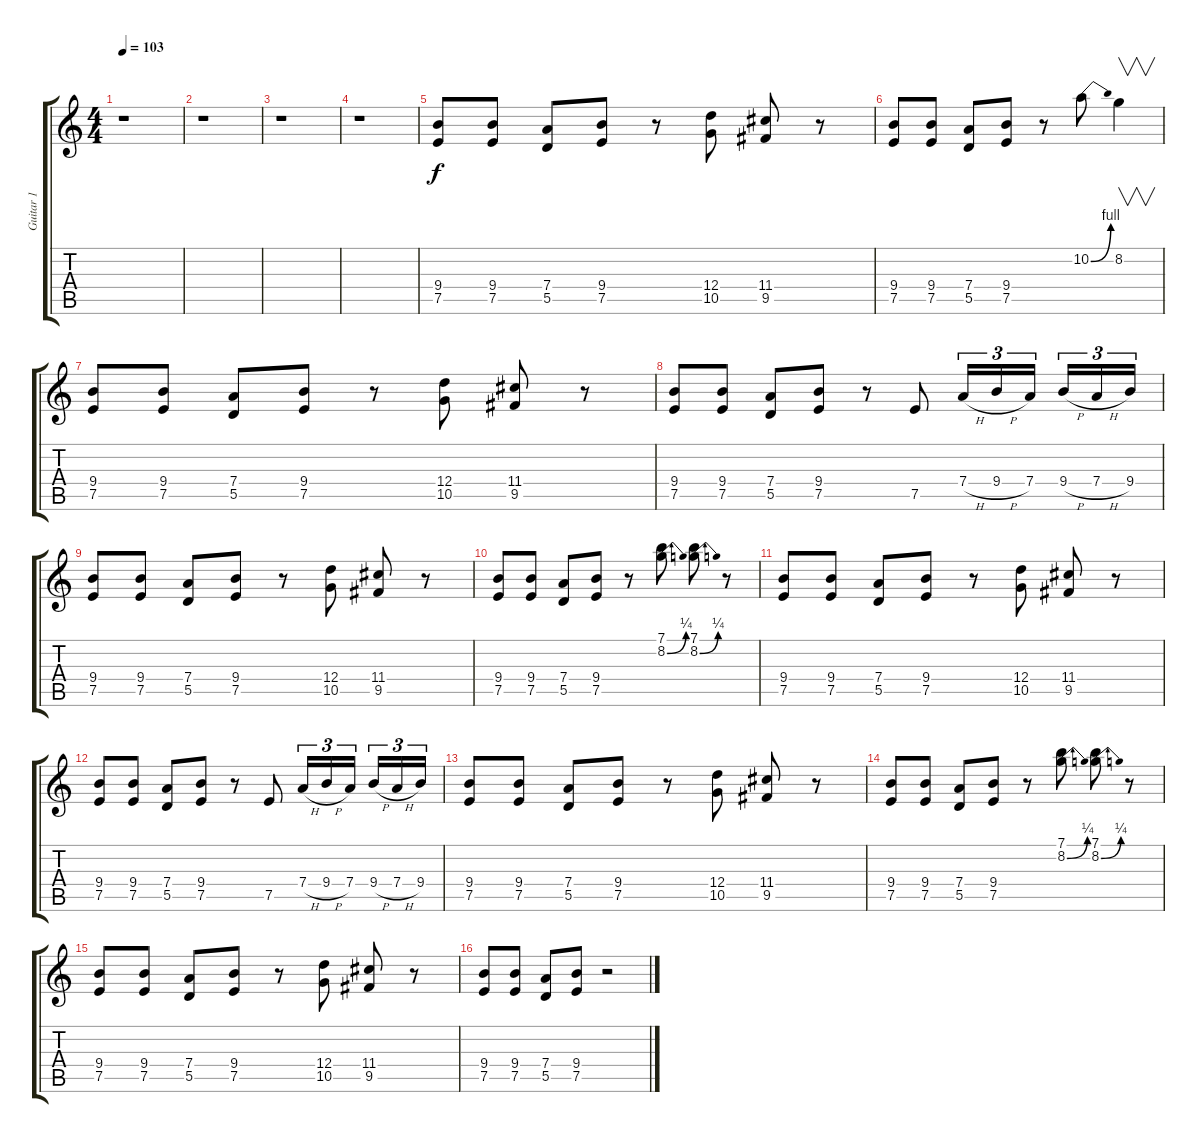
\track ("Guitar 1" "Guitar 1") {instrument distortionguitar}
\staff {score tabs}
\tuning (E4 B3 G3 D3 A2 E2) {hide}
\ts (4 4)
\tempo 103
\clef g2
\ks c
r.1{dy f instrument distortionguitar} |
r.1 |
r.1 |
r.1 |
(9.4 7.5).8 (9.4 7.5).8 (7.4 5.5).8 (9.4 7.5).8 r.8 (12.4 10.5).8 (11.4 9.5).8 r.8 |
(9.4 7.5).8 (9.4 7.5).8 (7.4 5.5).8 (9.4 7.5).8 r.8 10.2{be (bend 0 0 60 4)}.8 8.2.4{v} |
(9.4 7.5).8 (9.4 7.5).8 (7.4 5.5).8 (9.4 7.5).8 r.8 (12.4 10.5).8 (11.4 9.5).8 r.8 |
(9.4 7.5).8 (9.4 7.5).8 (7.4 5.5).8 (9.4 7.5).8 r.8 7.5.8 7.4{h}.16{tu (3 2)} 9.4{h}.16{tu (3 2)} 7.4.16{tu (3 2)} 9.4{h}.16{tu (3 2)} 7.4{h}.16{tu (3 2)} 9.4.16{tu (3 2)} |
(9.4 7.5).8 (9.4 7.5).8 (7.4 5.5).8 (9.4 7.5).8 r.8 (12.4 10.5).8 (11.4 9.5).8 r.8 |
(9.4 7.5).8 (9.4 7.5).8 (7.4 5.5).8 (9.4 7.5).8 r.8 (7.1 8.2{be (bend 0 0 60 1)}).8 (7.1 8.2{be (bend 0 0 60 1)}).8 r.8 |
(9.4 7.5).8 (9.4 7.5).8 (7.4 5.5).8 (9.4 7.5).8 r.8 (12.4 10.5).8 (11.4 9.5).8 r.8 |
(9.4 7.5).8 (9.4 7.5).8 (7.4 5.5).8 (9.4 7.5).8 r.8 7.5.8 7.4{h}.16{tu (3 2)} 9.4{h}.16{tu (3 2)} 7.4.16{tu (3 2)} 9.4{h}.16{tu (3 2)} 7.4{h}.16{tu (3 2)} 9.4.16{tu (3 2)} |
(9.4 7.5).8 (9.4 7.5).8 (7.4 5.5).8 (9.4 7.5).8 r.8 (12.4 10.5).8 (11.4 9.5).8 r.8 |
(9.4 7.5).8 (9.4 7.5).8 (7.4 5.5).8 (9.4 7.5).8 r.8 (7.1 8.2{be (bend 0 0 60 1)}).8 (7.1 8.2{be (bend 0 0 60 1)}).8 r.8 |
(9.4 7.5).8 (9.4 7.5).8 (7.4 5.5).8 (9.4 7.5).8 r.8 (12.4 10.5).8 (11.4 9.5).8 r.8 |
(9.4 7.5).8 (9.4 7.5).8 (7.4 5.5).8 (9.4 7.5).8 r.2
